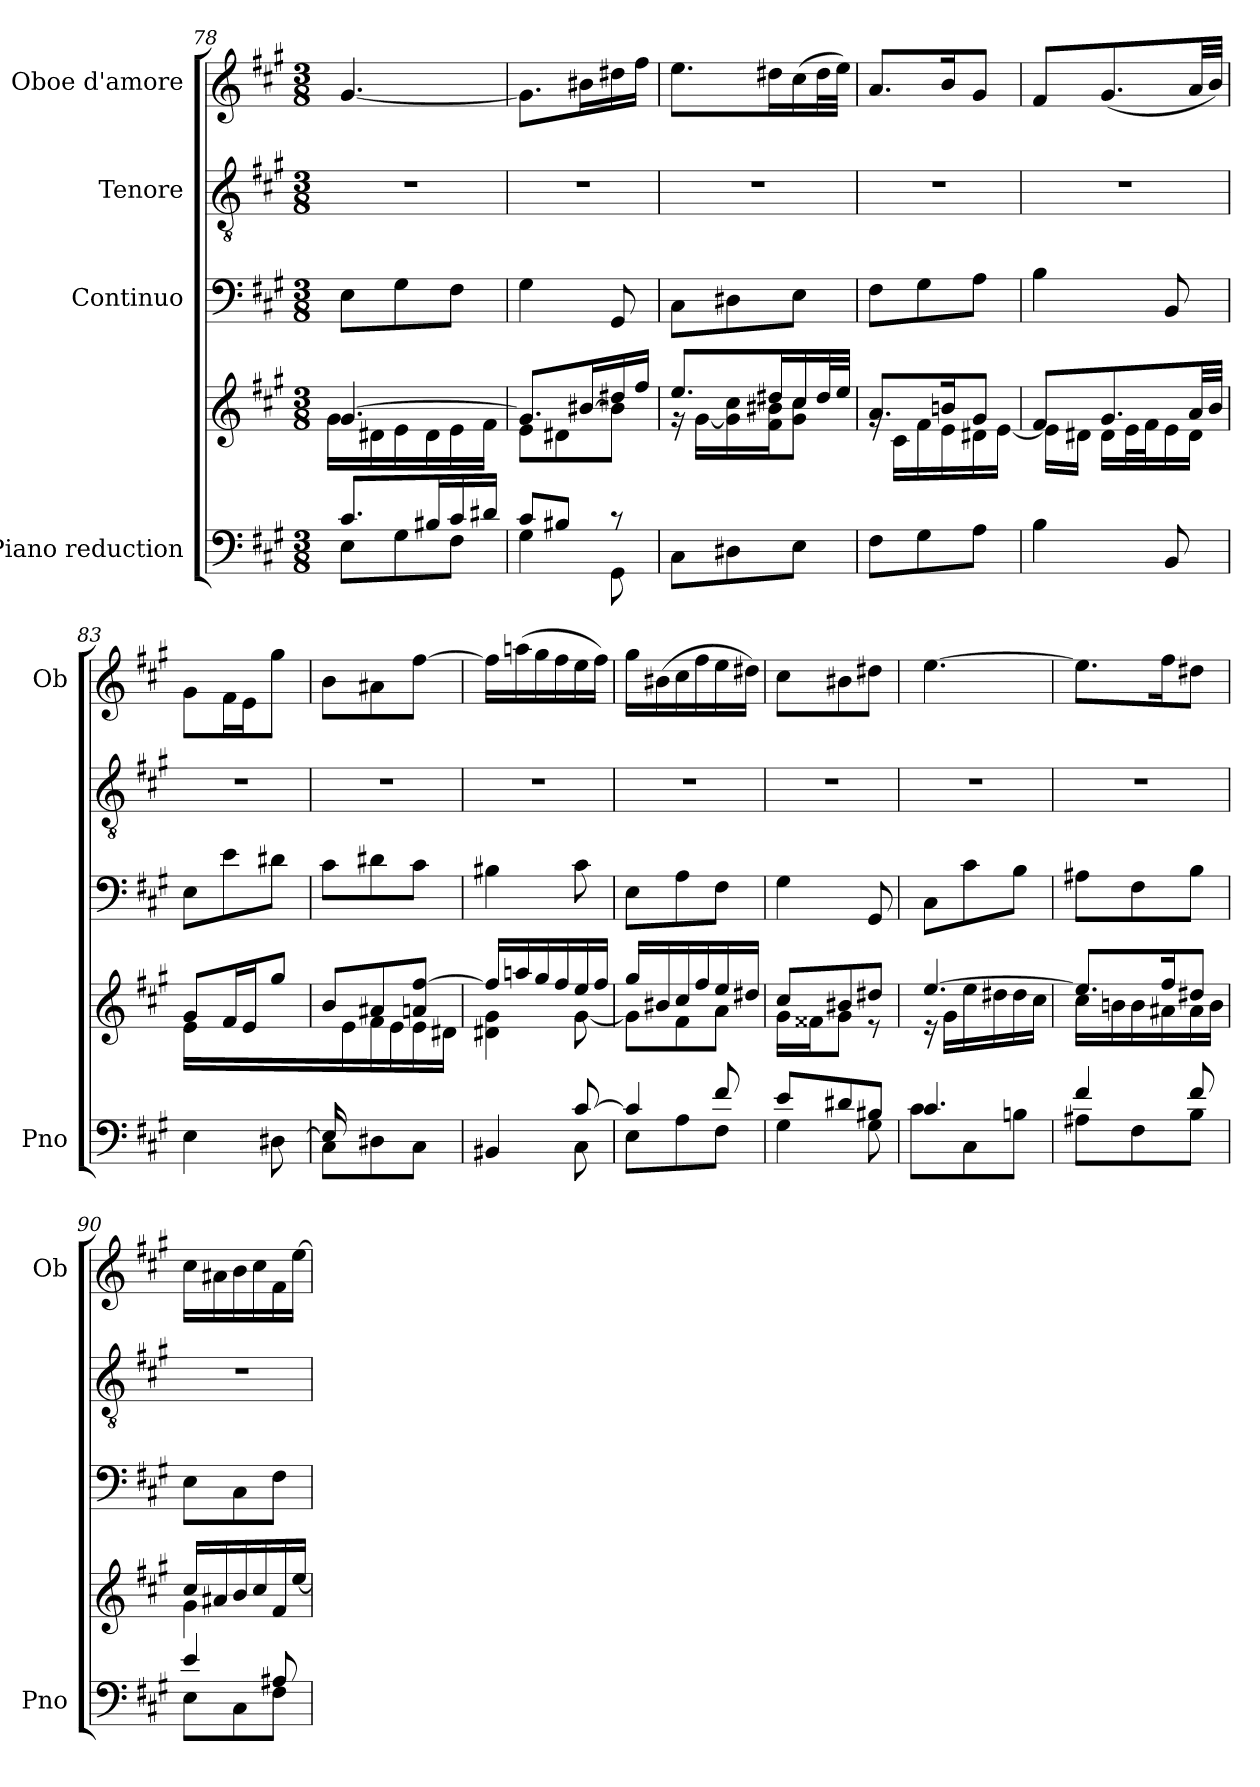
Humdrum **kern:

**kern	**kern	**kern	**kern	**kern
*part4	*part4	*part3	*part2	*part1
*staff5	*staff4	*staff3	*staff2	*staff1
*I"Piano reduction	*	*I"Continuo	*I"Tenore	*I"Oboe d'amore
*I'Pno	*	*	*	*I'Ob
*clefF4	*clefG2	*clefF4	*clefGv2	*clefG2
*k[f#c#g#]	*k[f#c#g#]	*k[f#c#g#]	*k[f#c#g#]	*k[f#c#g#]
*M3/8	*M3/8	*M3/8	*M3/8	*M3/8
=78	=78	=78	=78	=78
*^	*^	*	*	*
8.c#/L	8E\L	[4.g#/	16g#\LL	8E\L	4.r	[4.g#/
.	.	.	16d#X\	.	.	.
.	8G#\	.	16e\	8G#\	.	.
16B#X/L	.	.	16d#\	.	.	.
16c#/	8F#\J	.	16e\	8F#\J	.	.
16d#X/JJ	.	.	16f#\JJ	.	.	.
=79	=79	=79	=79	=79	=79	=79
8c#/L	4G#\	8.g#/L]	8e\L	4G#\	4.r	8.g#\L]
8B#X/J	.	.	8d#X\	.	.	.
.	.	[16b#X/L	.	.	.	16b#X\L
8r	8GG#\	16dd#X/	8b#\J]	8GG#/	.	16dd#X\
.	.	16ff#/JJ	.	.	.	16ff#\JJ
*v	*v	*	*	*	*	*
=80	=80	=80	=80	=80	=80
8C#\L	8.ee/L	16r	8C#\L	4.r	8.ee\L
.	.	[16g#\LL	.	.	.
8D#X\	.	16g#\] 16cc#\	8D#X\	.	.
.	16dd#X/L	16f#\ 16b#X\J	.	.	16dd#X\L
8E\J	16cc#/	8g#\ 8cc#\J	8E\J	.	(>16cc#\
.	32dd#/L	.	.	.	32dd#\L
.	32ee/JJJ	.	.	.	32ee\JJJ)
=81	=81	=81	=81	=81	=81
8F#\L	8.a/L	16rg	8F#\L	4.r	8.a/L
.	.	16c#\LL	.	.	.
8G#\	.	16f#\	8G#\	.	.
.	16bn/K	16e\	.	.	16b/K
8A\J	8g#/J	16d#X\	8A\J	.	8g#/J
.	.	[16e\JJ	.	.	.
!!LO:LB:g=z
=82	=82	=82	=82	=82	=82
4B\	8f#/L	16e\LL]	4B\	4.r	8f#/L
.	.	16d#X\JJ	.	.	.
.	8.g#/	16d#\LL	.	.	(<8.g#/
.	.	32e\L	.	.	.
.	.	32f#\J	.	.	.
8BB/	.	16e\	8BB/	.	.
.	32a/LL	16d#\JJ	.	.	32a/LL
.	32b/JJJ	.	.	.	32b/JJJ)
=83	=83	=83	=83	=83	=83
*^	*	*	*	*	*
16ryy	4E\	8g#/L	16e\LL	8E\L	4.r	8g#\L
16B/	.	.	4ryy	.	.	.
16A/	.	16f#/L	.	8e\	.	16f#\L
16G#/	.	16e/J	.	.	.	16e\J
16F#/	8D#X\	8gg#/J	.	8d#X\J	.	8gg#\J
[16E/JJ	.	.	16ryy	.	.	.
=84	=84	=84	=84	=84	=84	=84
16E/LL]	8C#\L	8b/L	16ryy	8c#\L	4.r	8b\L
4ryy	.	.	16e\	.	.	.
.	8D#X\	8a#X/	16f#\	8d#X\	.	8a#X\
.	.	.	16e\	.	.	.
.	8C#\J	8an/ [8ff#/J	16e\	8c#\J	.	[8ff#\J
16ryy	.	.	16d#X\JJ	.	.	.
=85	=85	=85	=85	=85	=85	=85
4BB#X/	4ryy	16ff#/LL]	4d#X\ 4g#\	4B#X\	4.r	16ff#\LL]
.	.	16aan/	.	.	.	(>16aan\
.	.	16gg#/	.	.	.	16gg#\
.	.	16ff#/	.	.	.	16ff#\
[8c#/	8C#\	16ee/	[8g#\	8c#\	.	16ee\
.	.	16ff#/JJ	.	.	.	16ff#\JJ)
=86	=86	=86	=86	=86	=86	=86
4c#/]	8E\L	16gg#/LL	8g#\L]	8E\L	4.r	16gg#\LL
.	.	16b#X/	.	.	.	(>16b#X\
.	8A\	16cc#/	8f#\	8A\	.	16cc#\
.	.	16ff#/	.	.	.	16ff#\
8f#/	8F#\J	16ee/	8a\J	8F#\J	.	16ee\
.	.	16dd#X/JJ	.	.	.	16dd#X\JJ)
=87	=87	=87	=87	=87	=87	=87
8e/L	4G#\	8cc#/L	16g#\LL	4G#\	4.r	8cc#\L
.	.	.	16f##X\J	.	.	.
8d#X/	.	8b#X/	8g#\J	.	.	8b#X\
8B#X/J	8G#\	8dd#X/J	8r	8GG#/	.	8dd#X\J
=88	=88	=88	=88	=88	=88	=88
4.c#/	8c#\L	[4.ee/	16r	8C#\L	4.r	[4.ee\
.	.	.	16g#\LL	.	.	.
.	8C#\	.	16ee\	8c#\	.	.
.	.	.	16dd#X\	.	.	.
.	8Bn\J	.	16dd#\	8B\J	.	.
.	.	.	16cc#\JJ	.	.	.
=89	=89	=89	=89	=89	=89	=89
4f#/	8A#X\L	8.ee/L]	16cc#\LL	8A#X\L	4.r	8.ee\L]
.	.	.	16bn\	.	.	.
.	8F#\	.	16b\	8F#\	.	.
.	.	16ff#/K	16a#X\	.	.	16ff#\K
8f#/	8B\J	8dd#X/J	16a#\	8B\J	.	8dd#X\J
.	.	.	16b\JJ	.	.	.
!!LO:LB:g=z
=90	=90	=90	=90	=90	=90	=90
4e/	8E\L	16cc#/LL	4g#\	8E\L	4.r	16cc#\LL
.	.	16a#X/	.	.	.	16a#X\
.	8C#\	16b/	.	8C#\	.	16b\
.	.	16cc#/	.	.	.	16cc#\
8A#X/	8F#\J	16f#/	8ryy	8F#\J	.	16f#\
.	.	[16ee/JJ	.	.	.	[16ee\JJ
*v	*v	*	*	*	*	*
*	*v	*v	*	*	*
=	=	=	=	=
*-	*-	*-	*-	*-
